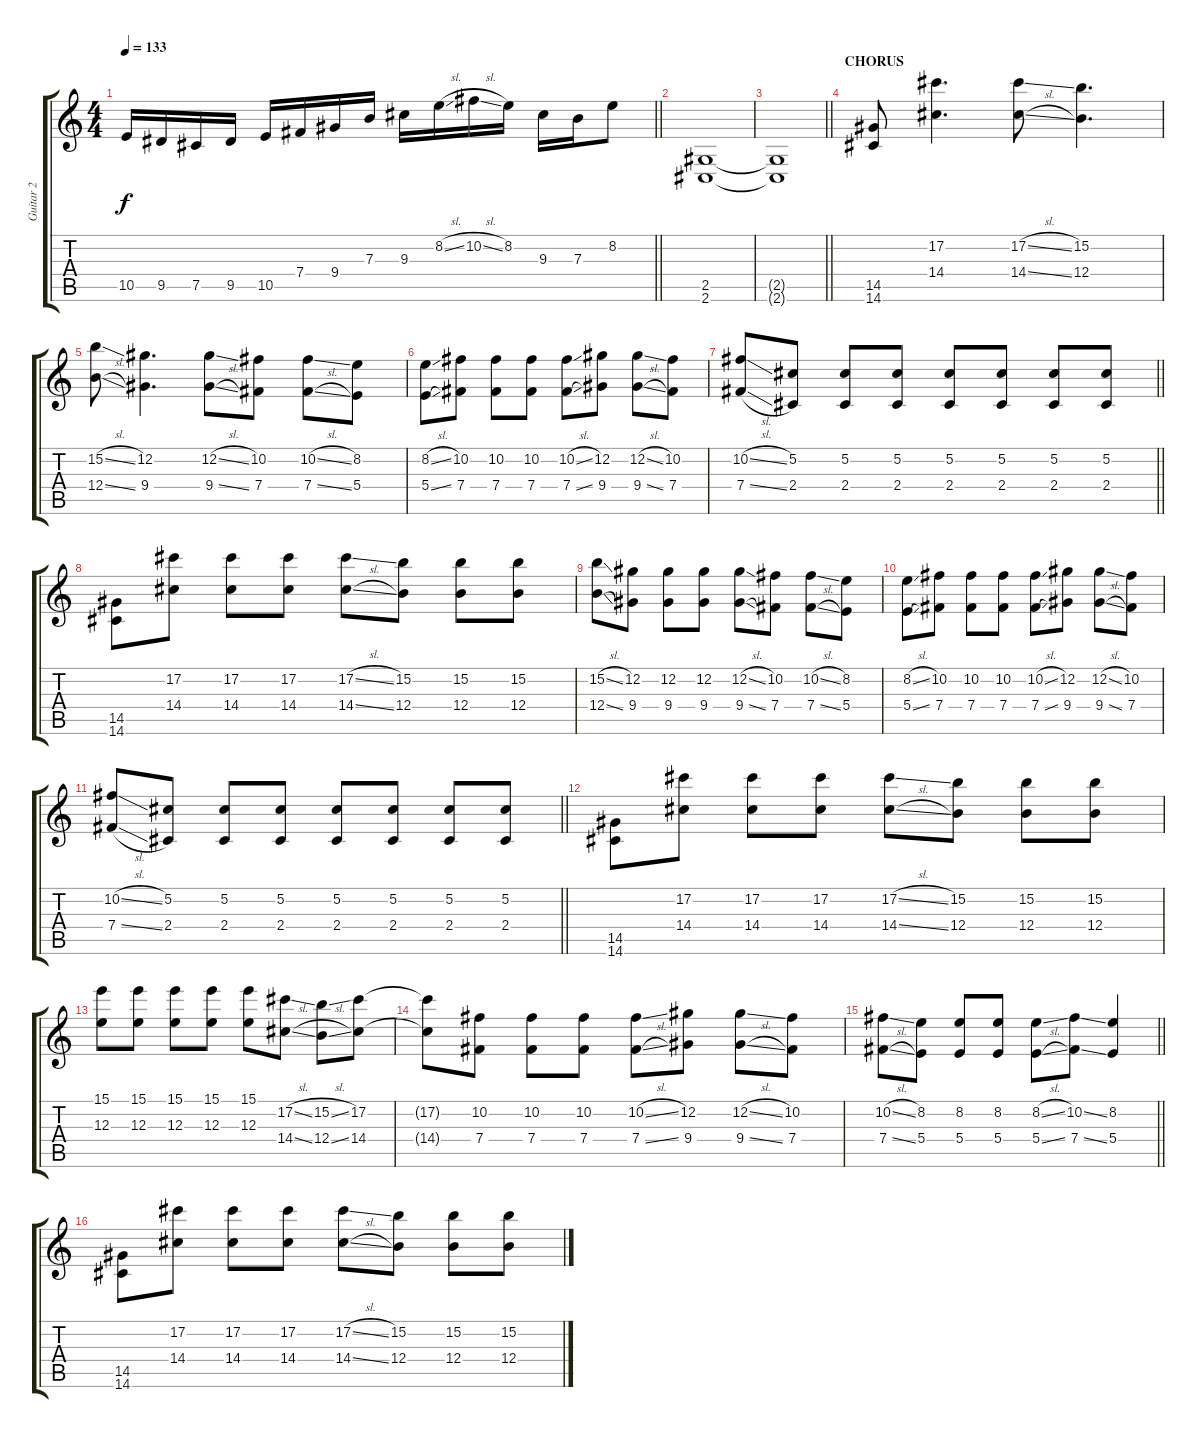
\track ("Guitar 2" "Guitar 2") {instrument distortionguitar}
\staff {score tabs}
\tuning (Db4 Ab3 E3 B2 Gb2 B1) {hide}
\ts (4 4)
\tempo 133
\clef g2
\barLineRight lightlight
\ks c
10.5.16{dy f} 9.5.16 7.5.16 9.5.16 10.5.16 7.4.16 9.4.16 7.3.16 9.3.16 8.2{sl}.16 10.2{sl}.16 8.2.16 9.3.16 7.3.16 8.2.8 |
(2.5 2.6).1 |
\barLineRight lightlight
(2.5{t} 2.6{t}).1 |
\section ("" "CHORUS")
(14.5 14.6).8{volume 10 instrument distortionguitar} (17.2 14.4).4{d} (17.2{sl} 14.4{sl}).8 (15.2 12.4).4{d} |
(15.2{sl} 12.4{sl}).8 (12.2 9.4).4{d} (12.2{sl} 9.4{sl}).8{volume 13} (10.2 7.4).8 (10.2{sl} 7.4{sl}).8 (8.2 5.4).8 |
(8.2{sl} 5.4{sl}).8 (10.2 7.4).8 (10.2 7.4).8 (10.2 7.4).8 (10.2{sl} 7.4{sl}).8 (12.2 9.4).8 (12.2{sl} 9.4{sl}).8 (10.2 7.4).8 |
\barLineRight lightlight
(10.2{sl} 7.4{sl}).8 (5.2 2.4).8 (5.2 2.4).8 (5.2 2.4).8 (5.2 2.4).8 (5.2 2.4).8 (5.2 2.4).8 (5.2 2.4).8 |
(14.5 14.6).8 (17.2 14.4).8 (17.2 14.4).8 (17.2 14.4).8 (17.2{sl} 14.4{sl}).8 (15.2 12.4).8 (15.2 12.4).8 (15.2 12.4).8 |
(15.2{sl} 12.4{sl}).8 (12.2 9.4).8 (12.2 9.4).8 (12.2 9.4).8 (12.2{sl} 9.4{sl}).8 (10.2 7.4).8 (10.2{sl} 7.4{sl}).8 (8.2 5.4).8 |
(8.2{sl} 5.4{sl}).8 (10.2 7.4).8 (10.2 7.4).8 (10.2 7.4).8 (10.2{sl} 7.4{sl}).8 (12.2 9.4).8 (12.2{sl} 9.4{sl}).8 (10.2 7.4).8 |
\barLineRight lightlight
(10.2{sl} 7.4{sl}).8 (5.2 2.4).8 (5.2 2.4).8 (5.2 2.4).8 (5.2 2.4).8 (5.2 2.4).8 (5.2 2.4).8 (5.2 2.4).8 |
(14.5 14.6).8 (17.2 14.4).8 (17.2 14.4).8 (17.2 14.4).8 (17.2{sl} 14.4{sl}).8 (15.2 12.4).8 (15.2 12.4).8 (15.2 12.4).8 |
(15.1 12.3).8 (15.1 12.3).8 (15.1 12.3).8 (15.1 12.3).8 (15.1 12.3).8 (17.2{sl} 14.4{sl}).8 (15.2{sl} 12.4{sl}).8 (17.2 14.4).8 |
(17.2{t} 14.4{t}).8 (10.2 7.4).8 (10.2 7.4).8 (10.2 7.4).8 (10.2{sl} 7.4{sl}).8 (12.2 9.4).8 (12.2{sl} 9.4{sl}).8 (10.2 7.4).8 |
\barLineRight lightlight
(10.2{sl} 7.4{sl}).8 (8.2 5.4).8 (8.2 5.4).8 (8.2 5.4).8 (8.2{sl} 5.4{sl}).8 (10.2{ss} 7.4{ss}).8 (8.2 5.4).4 |
(14.5 14.6).8 (17.2 14.4).8 (17.2 14.4).8 (17.2 14.4).8 (17.2{sl} 14.4{sl}).8 (15.2 12.4).8 (15.2 12.4).8 (15.2 12.4).8
